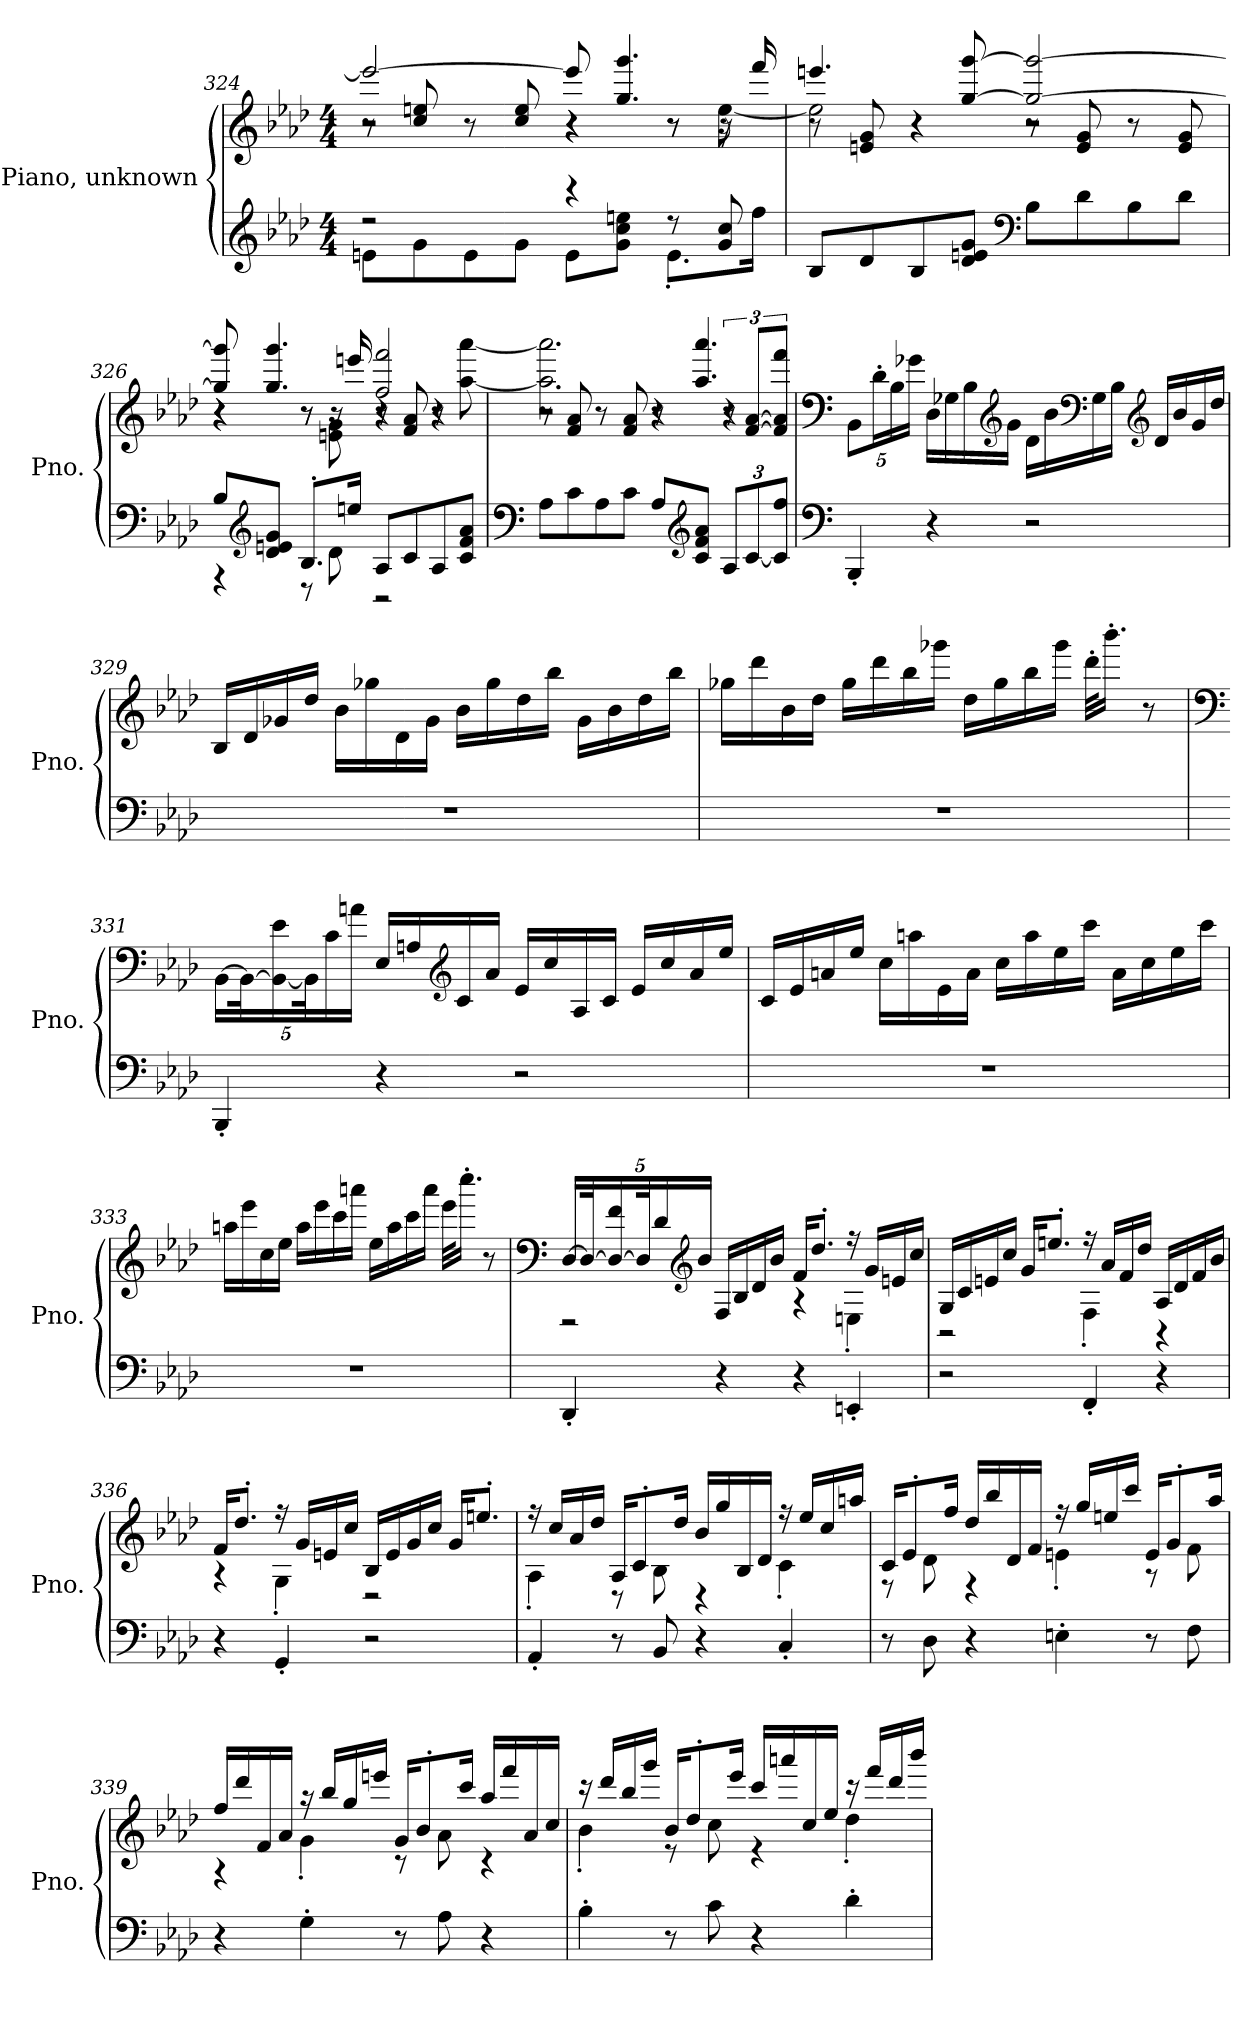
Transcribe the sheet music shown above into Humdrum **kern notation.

**kern	**kern
*part1	*part1
*staff2	*staff1
*I"Piano, unknown	*
*I'Pno.	*
*clefG2	*clefG2
*k[b-e-a-d-]	*k[b-e-a-d-]
*M4/4	*M4/4
=324	=324
*^	*^
*	*	*	*^
2r	8en\L	2eee/_	2r	8r
.	8g\	.	.	8cc/ 8een/
.	8e\	.	.	8r
.	8g\J	.	.	8cc/ 8ee/
4r	8e\L	8eee/]	4r	4r
.	8g\ 8cc\ 8een\J	4.gg/ 4.ggg/	.	.
8r	8.e'\L	.	8r	8r
8g/ 8cc/	.	.	[8ee\	16r
.	16ff\Jk	.	.	16fff/
*v	*v	*	*	*
!!LO:LB:g=z	!!	!!
=325	=325	=325	=325
8B-/L	4.eeen/	2ee\]	8r
8d-/	.	.	8en/ 8g/
8B-/	.	.	4r
8d-/ 8en/ 8g/J	[8gg/ [8ggg/	.	.
*clefF4	*	*	*
8B-\L	2gg/_ 2ggg/_	2r	8r
8d-\	.	.	8e/ 8g/
8B-\	.	.	8r
8d-\J	.	.	8e/ 8g/
=326	=326	=326	=326
*^	*	*	*
8B-/L	4r	8gg/] 8ggg/]	4r	4r
*clefG2	*	*	*	*
8d-/ 8en/ 8g/J	.	4.gg/ 4.ggg/	.	.
8.B-'/L	8r	.	8r	8r
.	8d-\	.	8en\ 8g\	16r
16een/Jk	.	.	.	16eeen/
8A-/L	2r	2ff/ 2fff/	4r	8r
8c/	.	.	.	8f/ 8a-/
8A-/	.	.	8r	4r
8c/ 8f/ 8a-/J	.	.	[8aa-\ [8aaa-\	.
*v	*v	*	*	*
!!LO:LB:g=z	!!	!!
=327	=327	=327	=327
*clefF4	*	*	*
8A-\L	2r	2.aa-\] 2.aaa-\]	8r
8c\	.	.	8f/ 8a-/
8A-\	.	.	8r
8c\J	.	.	8f/ 8a-/
8A-/L	8r	.	4r
*clefG2	*	*	*
8c/ 8f/ 8a-/J	4.aa-/ 4.aaa-/	.	.
*Xbrackettup	*	*	*
12A-/L	.	4r	12r
[12c/	.	.	[12f/ [12a-/L
12c/] 12ff/J	.	.	12f/] 12a-/] 12fff/J
*	*v	*v	*v
=328	=328
*clefF4	*clefF4
*	*Xbrackettup
4BBB-'/	10BB-\L
.	20d-'\L
.	20B-\
.	20g-X\JJ
4r	16D-\LL
.	16G-X\
.	16B-\
*	*clefG2
.	16g-\JJ
2r	16d-\LL
.	16b-\
*	*clefF4
.	16G-\
.	16B-\JJ
*	*clefG2
.	16d-/LL
.	16b-/
.	16g-/
.	16dd-/JJ
!!LO:LB:g=z
=329	=329
1r	16B-/LL
.	16d-/
.	16g-X/
.	16dd-/JJ
.	16b-\LL
.	16gg-X\
.	16d-\
.	16g-\JJ
.	16b-\LL
.	16gg-\
.	16dd-\
.	16bb-\JJ
.	16g-\LL
.	16b-\
.	16dd-\
.	16bb-\JJ
=330	=330
1r	16gg-X\LL
.	16ddd-\
.	16b-\
.	16dd-\JJ
.	16gg-\LL
.	16ddd-\
.	16bb-\
.	16ggg-X\JJ
.	16dd-\LL
.	16gg-\
.	16bb-\
.	16ggg-\JJ
.	32ddd-'\KLL
.	16.bbb-'\JJ
.	8r
!!LO:PB:g=z
=331	=331
*	*clefF4
4BBB-'/	[20BB-\LL
.	40BB-\K_
.	20BB-\_ 20e-\
.	40BB-\K]
.	20c\
.	20an\JJ
4r	16E-/LL
.	16An/
*	*clefG2
.	16c/
.	16a/JJ
2r	16e-/LL
.	16cc/
.	16A/
.	16c/JJ
.	16e-/LL
.	16cc/
.	16a/
.	16ee-/JJ
=332	=332
1r	16c/LL
.	16e-/
.	16an/
.	16ee-/JJ
.	16cc\LL
.	16aan\
.	16e-\
.	16a\JJ
.	16cc\LL
.	16aa\
.	16ee-\
.	16ccc\JJ
.	16a\LL
.	16cc\
.	16ee-\
.	16ccc\JJ
!!LO:LB:g=z
=333	=333
1r	16aan\LL
.	16eee-\
.	16cc\
.	16ee-\JJ
.	16aa\LL
.	16eee-\
.	16ccc\
.	16aaan\JJ
.	16ee-\LL
.	16aa\
.	16ccc\
.	16aaa\JJ
.	32eee-\KLL
.	16.cccc'\JJ
.	8r
=334	=334
*	*clefF4
*	*^
4DD-'/	[20D-/LL	2r
.	40D-/K_	.
.	20D-/_ 20f/	.
.	40D-/K]	.
.	20d-/	.
*	*clefG2	*
.	20b-/JJ	.
4r	16F/LL	.
.	16B-/	.
.	16d-/	.
.	16b-/JJ	.
4r	16f/KL	4r
.	8.dd-'/J	.
4EEn'/	16r	4En'\
.	16g/LL	.
.	16en/	.
.	16cc/JJ	.
!!LO:LB:g=z	!!
=335	=335	=335
2r	16G/LL	2r
.	16c/	.
.	16en/	.
.	16cc/JJ	.
.	16g/KL	.
.	8.een'/J	.
4FF'/	16r	4F'\
.	16a-/LL	.
.	16f/	.
.	16dd-/JJ	.
4r	16A-/LL	4r
.	16d-/	.
.	16f/	.
.	16b-/JJ	.
=336	=336	=336
4r	16f/KL	4r
.	8.dd-'/J	.
4GG'/	16r	4G'\
.	16g/LL	.
.	16en/	.
.	16cc/JJ	.
2r	16B-/LL	2r
.	16e/	.
.	16g/	.
.	16cc/JJ	.
.	16g/KL	.
.	8.een'/J	.
!!LO:LB:g=z	!!
=337	=337	=337
4AA-'/	16r	4A-'\
.	16cc/LL	.
.	16a-/	.
.	16dd-/JJ	.
8r	16A-/KL	8r
.	8c'/	.
8BB-/	.	8B-\
.	16dd-/Jk	.
4r	16b-/LL	4r
.	16gg/	.
.	16B-/	.
.	16d-/JJ	.
4C'/	16r	4c'\
.	16ee-/LL	.
.	16cc/	.
.	16aan/JJ	.
=338	=338	=338
8r	16c/KL	8r
.	8e-'/	.
8D-\	.	8d-\
.	16ff/Jk	.
4r	16dd-/LL	4r
.	16bb-/	.
.	16d-/	.
.	16f/JJ	.
4En'\	16r	4en'\
.	16gg/LL	.
.	16een/	.
.	16ccc/JJ	.
8r	16e/KL	8r
.	8g'/	.
8F\	.	8f\
.	16aa-/Jk	.
!!LO:LB:g=z	!!
=339	=339	=339
4r	16ff/LL	4r
.	16ddd-/	.
.	16f/	.
.	16a-/JJ	.
4G'\	16r	4g'\
.	16bb-/LL	.
.	16gg/	.
.	16eeen/JJ	.
8r	16g/KL	8r
.	8b-'/	.
8A-\	.	8a-\
.	16ccc/Jk	.
4r	16aa-/LL	4r
.	16fff/	.
.	16a-/	.
.	16cc/JJ	.
=340	=340	=340
4B-'\	16r	4b-'\
.	16ddd-/LL	.
.	16bb-/	.
.	16ggg/JJ	.
8r	16b-/KL	8r
.	8dd-'/	.
8c\	.	8cc\
.	16eee-/Jk	.
4r	16ccc/LL	4r
.	16aaan/	.
.	16cc/	.
.	16ee-/JJ	.
4d-'\	16r	4dd-'\
.	16fff/LL	.
.	16ddd-/	.
.	16bbb-/JJ	.
*	*v	*v
=	=
*-	*-
